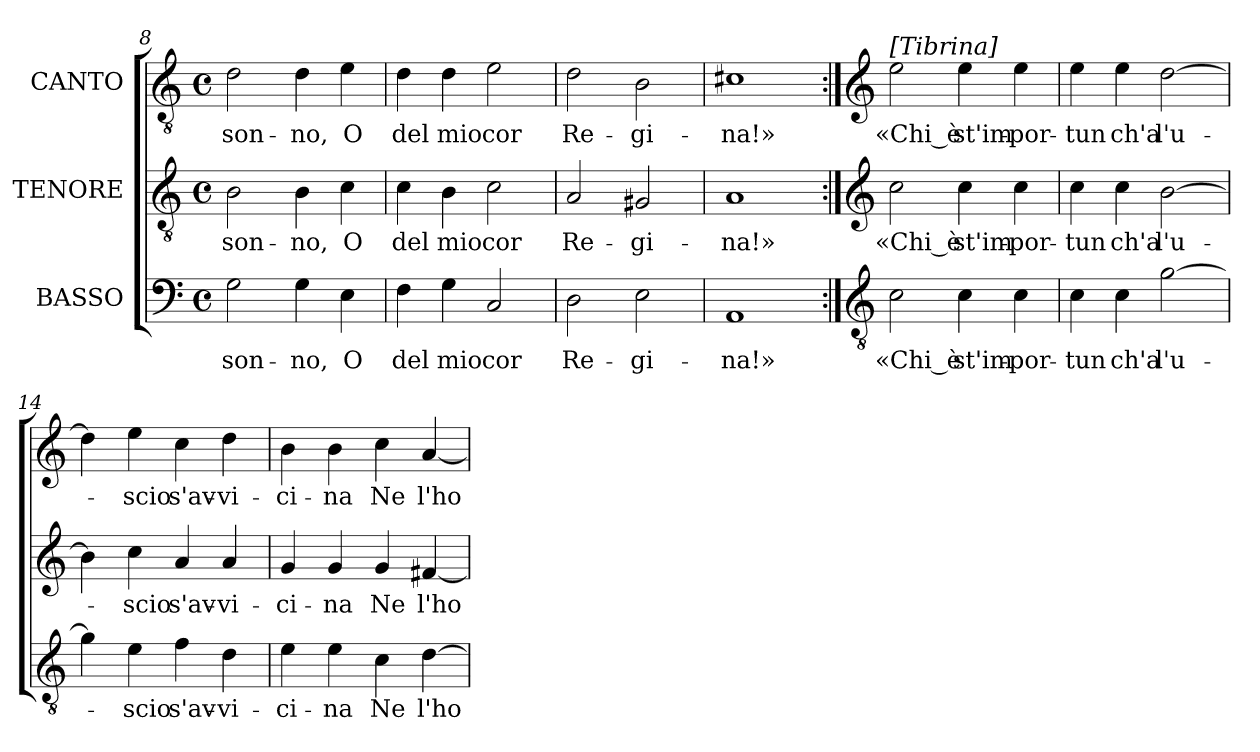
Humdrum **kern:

**kern	**text	**kern	**text	**kern	**text
*part3	*part3	*part2	*part2	*part1	*part1
*staff3	*staff3	*staff2	*staff2	*staff1	*staff1
*I"BASSO	*	*I"TENORE	*	*I"CANTO	*
*clefF4	*	*clefGv2	*	*clefGv2	*
*k[]	*	*k[]	*	*k[]	*
*C:	*	*C:	*	*C:	*
*M4/4	*	*M4/4	*	*M4/4	*
*met(c)	*	*met(c)	*	*met(c)	*
=8	=8	=8	=8	=8	=8
!	!LO:LY:b:color=#000000	!	!	!	!
!	!	!	!LO:LY:b:color=#000000	!	!
!	!	!	!	!	!LO:LY:b:color=#000000
2Gi\	son-	2Bi\	son-	2di\	son-
!	!LO:LY:b:color=#000000	!	!	!	!
!	!	!	!LO:LY:b:color=#000000	!	!
!	!	!	!	!	!LO:LY:b:color=#000000
4Gi\	-no,	4Bi\	-no,	4di\	-no,
!	!LO:LY:b:color=#000000	!	!	!	!
!	!	!	!LO:LY:b:color=#000000	!	!
!	!	!	!	!	!LO:LY:b:color=#000000
4Ei\	O	4ci\	O	4ei\	O
=9	=9	=9	=9	=9	=9
!	!LO:LY:b:color=#000000	!	!	!	!
!	!	!	!LO:LY:b:color=#000000	!	!
!	!	!	!	!	!LO:LY:b:color=#000000
4Fi\	del	4ci\	del	4di\	del
!	!LO:LY:b:color=#000000	!	!	!	!
!	!	!	!LO:LY:b:color=#000000	!	!
!	!	!	!	!	!LO:LY:b:color=#000000
4Gi\	mio	4Bi\	mio	4di\	mio
!	!LO:LY:b:color=#000000	!	!	!	!
!	!	!	!LO:LY:b:color=#000000	!	!
!	!	!	!	!	!LO:LY:b:color=#000000
2Ci/	cor	2ci\	cor	2ei\	cor
=10	=10	=10	=10	=10	=10
!	!LO:LY:b:color=#000000	!	!	!	!
!	!	!	!LO:LY:b:color=#000000	!	!
!	!	!	!	!	!LO:LY:b:color=#000000
2Di\	Re-	2Ai/	Re-	2di\	Re-
!	!LO:LY:b:color=#000000	!	!	!	!
!	!	!	!LO:LY:b:color=#000000	!	!
!	!	!	!	!	!LO:LY:b:color=#000000
2Ei\	-gi-	2G#Xi/	-gi-	2Bi\	-gi-
=11	=11	=11	=11	=11	=11
!	!LO:LY:b:color=#000000	!	!	!	!
!	!	!	!LO:LY:b:color=#000000	!	!
!	!	!	!	!	!LO:LY:b:color=#000000
1AAi	-na!»	1Ai	-na!»	1c#Xi	-na!»
=12:|!	=12:|!	=12:|!	=12:|!	=12:|!	=12:|!
*clefGv2	*	*clefG2	*	*clefG2	*
!	!LO:LY:b:color=#000000	!	!	!	!
!	!	!	!LO:LY:b:color=#000000	!	!
!	!	!	!	!LO:TX:a:t=[Tibrina]	!
!	!	!	!	!	!LO:LY:b:color=#000000
2ci\	«Chi_è	2cci\	«Chi_è	2eei\	«Chi_è
!	!LO:LY:b:color=#000000	!	!	!	!
!	!	!	!LO:LY:b:color=#000000	!	!
!	!	!	!	!	!LO:LY:b:color=#000000
4ci\	st'im-	4cci\	st'im-	4eei\	st'im-
!	!LO:LY:b:color=#000000	!	!	!	!
!	!	!	!LO:LY:b:color=#000000	!	!
!	!	!	!	!	!LO:LY:b:color=#000000
4ci\	-por-	4cci\	-por-	4eei\	-por-
=13	=13	=13	=13	=13	=13
!	!LO:LY:b:color=#000000	!	!	!	!
!	!	!	!LO:LY:b:color=#000000	!	!
!	!	!	!	!	!LO:LY:b:color=#000000
4ci\	-tun	4cci\	-tun	4eei\	-tun
!	!LO:LY:b:color=#000000	!	!	!	!
!	!	!	!LO:LY:b:color=#000000	!	!
!	!	!	!	!	!LO:LY:b:color=#000000
4ci\	ch'a	4cci\	ch'a	4eei\	ch'a
!	!LO:LY:b:color=#000000	!	!	!	!
!	!	!	!LO:LY:b:color=#000000	!	!
!	!	!	!	!	!LO:LY:b:color=#000000
[>2gi\	l'u-	[>2bi\	l'u-	[>2ddi\	l'u-
!!LO:LB:g=z
=14	=14	=14	=14	=14	=14
4gi\]	.	4bi\]	.	4ddi\]	.
!	!LO:LY:b:color=#000000	!	!	!	!
!	!	!	!LO:LY:b:color=#000000	!	!
!	!	!	!	!	!LO:LY:b:color=#000000
4ei\	-scio	4cci\	-scio	4eei\	-scio
!	!LO:LY:b:color=#000000	!	!	!	!
!	!	!	!LO:LY:b:color=#000000	!	!
!	!	!	!	!	!LO:LY:b:color=#000000
4fi\	s'av-	4ai/	s'av-	4cci\	s'av-
!	!LO:LY:b:color=#000000	!	!	!	!
!	!	!	!LO:LY:b:color=#000000	!	!
!	!	!	!	!	!LO:LY:b:color=#000000
4di\	-vi-	4ai/	-vi-	4ddi\	-vi-
=15	=15	=15	=15	=15	=15
!	!LO:LY:b:color=#000000	!	!	!	!
!	!	!	!LO:LY:b:color=#000000	!	!
!	!	!	!	!	!LO:LY:b:color=#000000
4ei\	-ci-	4gi/	-ci-	4bi\	-ci-
!	!LO:LY:b:color=#000000	!	!	!	!
!	!	!	!LO:LY:b:color=#000000	!	!
!	!	!	!	!	!LO:LY:b:color=#000000
4ei\	-na	4gi/	-na	4bi\	-na
!	!LO:LY:b:color=#000000	!	!	!	!
!	!	!	!LO:LY:b:color=#000000	!	!
!	!	!	!	!	!LO:LY:b:color=#000000
4ci\	Ne	4gi/	Ne	4cci\	Ne
!	!LO:LY:b:color=#000000	!	!	!	!
!	!	!	!LO:LY:b:color=#000000	!	!
!	!	!	!	!	!LO:LY:b:color=#000000
[>4di\	l'ho-	[<4f#Xi/	l'ho-	[<4ai/	l'ho-
=	=	=	=	=	=
*-	*-	*-	*-	*-	*-
